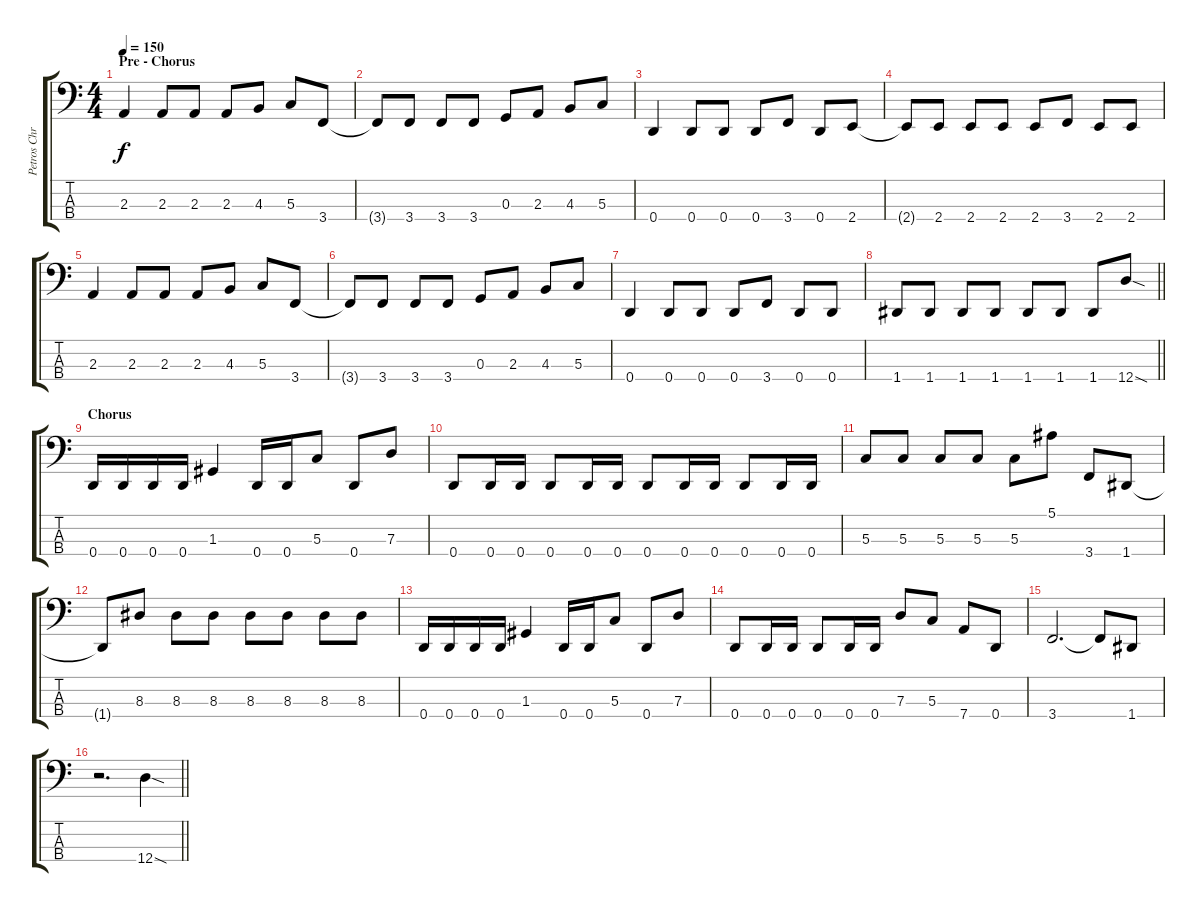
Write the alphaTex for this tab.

\track ("Petros Christo" "Petros Chr") {instrument electricbasspick}
\staff {score tabs}
\tuning (F2 C2 G1 D1) {hide}
\ts (4 4)
\section ("" "Pre - Chorus")
\tempo 150
\clef f4
\ks c
2.3.4{dy f} 2.3.8 2.3.8 2.3.8 4.3.8 5.3.8 3.4.8 |
3.4{t}.8 3.4.8 3.4.8 3.4.8 0.3.8 2.3.8 4.3.8 5.3.8 |
0.4.4 0.4.8 0.4.8 0.4.8 3.4.8 0.4.8 2.4.8 |
2.4{t}.8 2.4.8 2.4.8 2.4.8 2.4.8 3.4.8 2.4.8 2.4.8 |
2.3.4 2.3.8 2.3.8 2.3.8 4.3.8 5.3.8 3.4.8 |
3.4{t}.8 3.4.8 3.4.8 3.4.8 0.3.8 2.3.8 4.3.8 5.3.8 |
0.4.4 0.4.8 0.4.8 0.4.8 3.4.8 0.4.8 0.4.8 |
\barLineRight lightlight
1.4.8 1.4.8 1.4.8 1.4.8 1.4.8 1.4.8 1.4.8 12.4{sod}.8 |
\section ("" "Chorus")
0.4.16 0.4.16 0.4.16 0.4.16 1.3.4 0.4.16 0.4.16 5.3.8 0.4.8 7.3.8 |
0.4.8 0.4.16 0.4.16 0.4.8 0.4.16 0.4.16 0.4.8 0.4.16 0.4.16 0.4.8 0.4.16 0.4.16 |
5.3.8 5.3.8 5.3.8 5.3.8 5.3.8 5.1.8 3.4.8 1.4.8 |
1.4{t}.8 8.3.8 8.3.8 8.3.8 8.3.8 8.3.8 8.3.8 8.3.8 |
0.4.16 0.4.16 0.4.16 0.4.16 1.3.4 0.4.16 0.4.16 5.3.8 0.4.8 7.3.8 |
0.4.8 0.4.16 0.4.16 0.4.8 0.4.16 0.4.16 7.3.8 5.3.8 7.4.8 0.4.8 |
3.4.2{d} 3.4{t}.8 1.4.8 |
\barLineRight lightlight
r.2{d} 12.4{sod}.4
